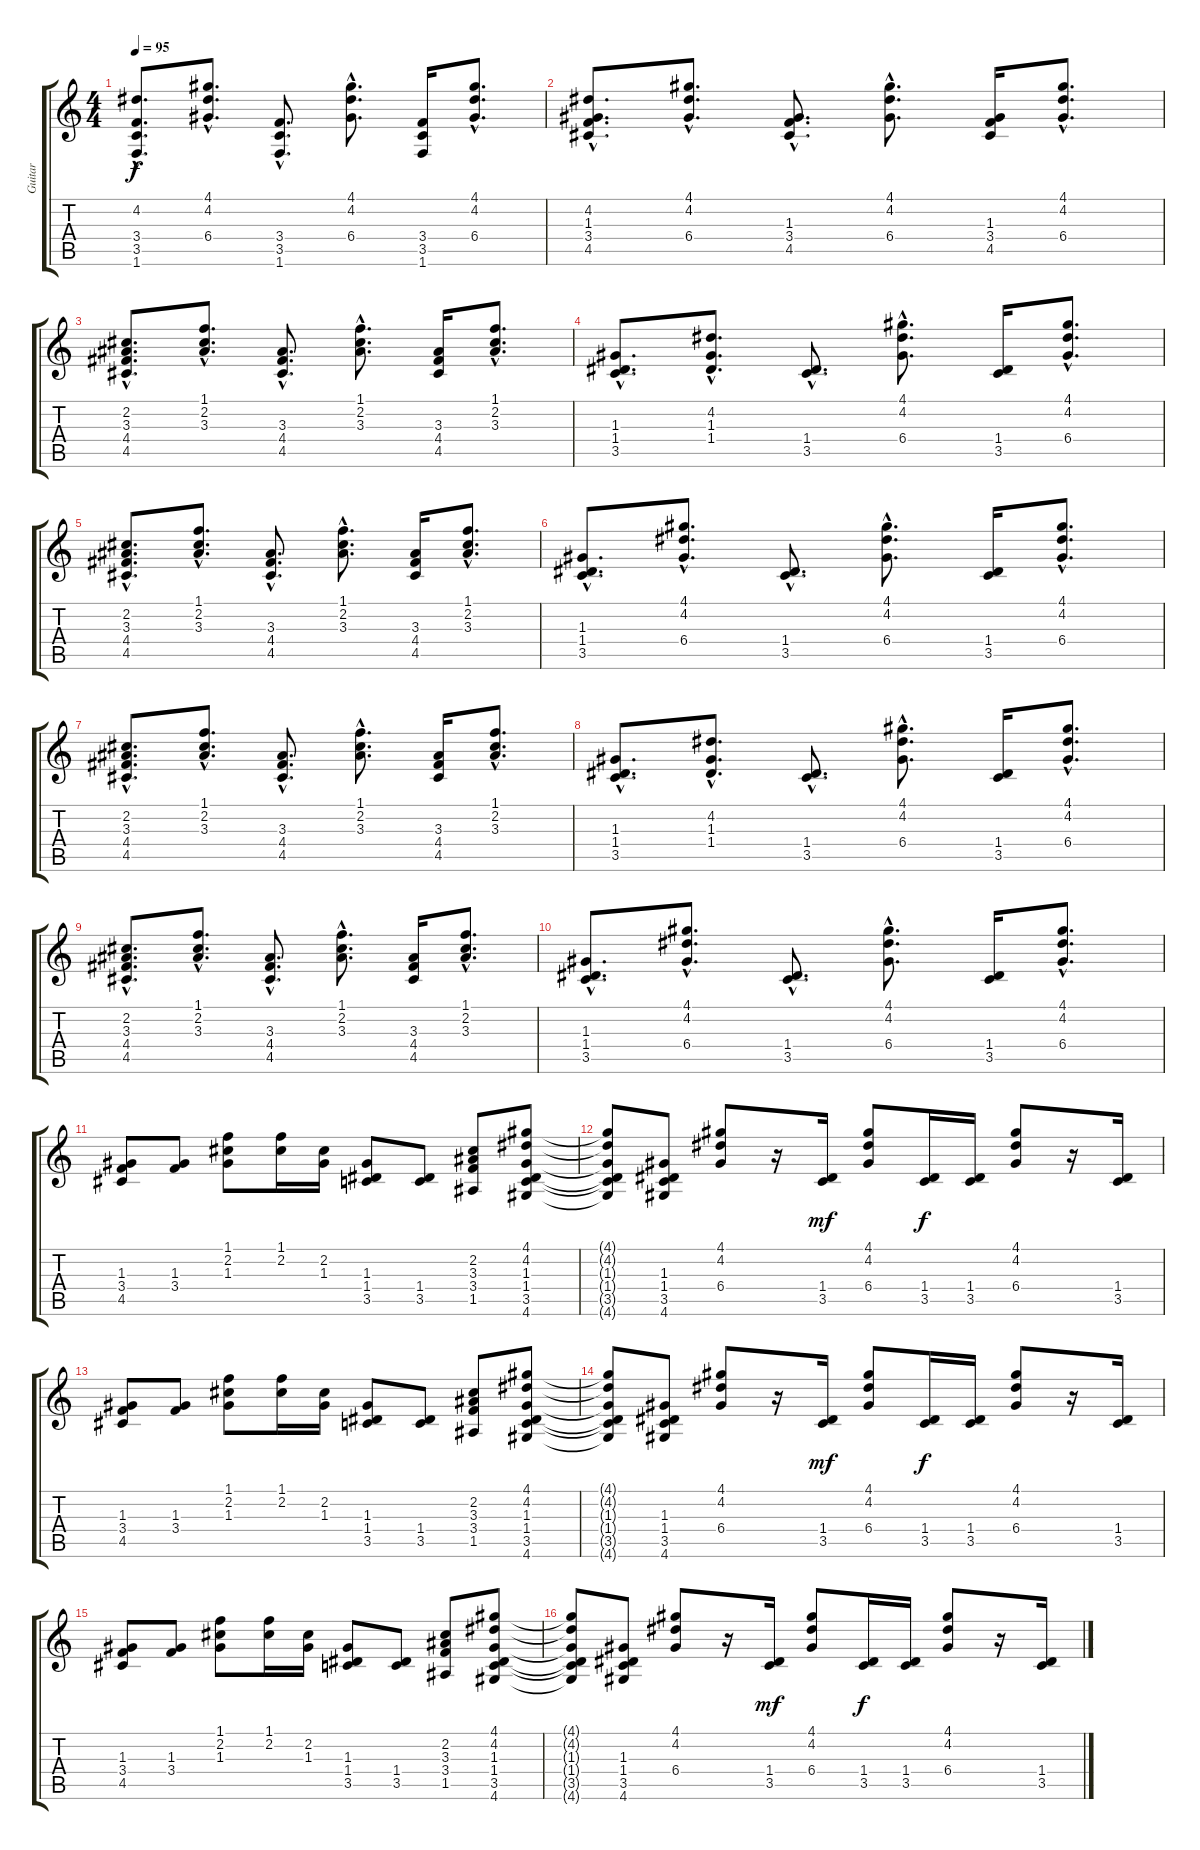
\track ("Guitar" "Guitar") {instrument acousticguitarsteel}
\staff {score tabs}
\tuning (E4 B3 G3 D3 A2 E2) {hide}
\ts (4 4)
\tempo 95
\clef g2
\ks c
(4.2{hac} 3.4{hac} 3.5{hac} 1.6{hac}).8{d dy f} (4.1{hac} 4.2{hac} 6.4{hac}).8{d} (3.4{hac} 3.5{hac} 1.6{hac}).8{d} (4.1{hac} 4.2{hac} 6.4{hac}).8{d} (3.4 3.5 1.6).16 (4.1{hac} 4.2{hac} 6.4{hac}).8{d} |
(4.2{hac} 1.3{hac} 3.4{hac} 4.5{hac}).8{d} (4.1{hac} 4.2{hac} 6.4{hac}).8{d} (1.3{hac} 3.4{hac} 4.5{hac}).8{d} (4.1{hac} 4.2{hac} 6.4{hac}).8{d} (1.3 3.4 4.5).16 (4.1{hac} 4.2{hac} 6.4{hac}).8{d} |
(2.2{hac} 3.3{hac} 4.4{hac} 4.5{hac}).8{d} (1.1{hac} 2.2{hac} 3.3{hac}).8{d} (3.3{hac} 4.4{hac} 4.5{hac}).8{d} (1.1{hac} 2.2{hac} 3.3{hac}).8{d} (3.3 4.4 4.5).16 (1.1{hac} 2.2{hac} 3.3{hac}).8{d} |
(1.3{hac} 1.4{hac} 3.5{hac}).8{d} (4.2{hac} 1.3{hac} 1.4{hac}).8{d} (1.4{hac} 3.5{hac}).8{d} (4.1{hac} 4.2{hac} 6.4{hac}).8{d} (1.4 3.5).16 (4.1{hac} 4.2{hac} 6.4{hac}).8{d} |
(2.2{hac} 3.3{hac} 4.4{hac} 4.5{hac}).8{d} (1.1{hac} 2.2{hac} 3.3{hac}).8{d} (3.3{hac} 4.4{hac} 4.5{hac}).8{d} (1.1{hac} 2.2{hac} 3.3{hac}).8{d} (3.3 4.4 4.5).16 (1.1{hac} 2.2{hac} 3.3{hac}).8{d} |
(1.3{hac} 1.4{hac} 3.5{hac}).8{d} (4.1{hac} 4.2{hac} 6.4{hac}).8{d} (1.4{hac} 3.5{hac}).8{d} (4.1{hac} 4.2{hac} 6.4{hac}).8{d} (1.4 3.5).16 (4.1{hac} 4.2{hac} 6.4{hac}).8{d} |
(2.2{hac} 3.3{hac} 4.4{hac} 4.5{hac}).8{d} (1.1{hac} 2.2{hac} 3.3{hac}).8{d} (3.3{hac} 4.4{hac} 4.5{hac}).8{d} (1.1{hac} 2.2{hac} 3.3{hac}).8{d} (3.3 4.4 4.5).16 (1.1{hac} 2.2{hac} 3.3{hac}).8{d} |
(1.3{hac} 1.4{hac} 3.5{hac}).8{d} (4.2{hac} 1.3{hac} 1.4{hac}).8{d} (1.4{hac} 3.5{hac}).8{d} (4.1{hac} 4.2{hac} 6.4{hac}).8{d} (1.4 3.5).16 (4.1{hac} 4.2{hac} 6.4{hac}).8{d} |
(2.2{hac} 3.3{hac} 4.4{hac} 4.5{hac}).8{d} (1.1{hac} 2.2{hac} 3.3{hac}).8{d} (3.3{hac} 4.4{hac} 4.5{hac}).8{d} (1.1{hac} 2.2{hac} 3.3{hac}).8{d} (3.3 4.4 4.5).16 (1.1{hac} 2.2{hac} 3.3{hac}).8{d} |
(1.3{hac} 1.4{hac} 3.5{hac}).8{d} (4.1{hac} 4.2{hac} 6.4{hac}).8{d} (1.4{hac} 3.5{hac}).8{d} (4.1{hac} 4.2{hac} 6.4{hac}).8{d} (1.4 3.5).16 (4.1{hac} 4.2{hac} 6.4{hac}).8{d} |
(1.3 3.4 4.5).8 (1.3 3.4).8 (1.1 2.2 1.3).8 (1.1 2.2).16 (2.2 1.3).16 (1.3 1.4 3.5).8 (1.4 3.5).8 (2.2 3.3 3.4 1.5).8 (4.1 4.2 1.3 1.4 3.5 4.6).8 |
(4.1{t} 4.2{t} 1.3{t} 1.4{t} 3.5{t} 4.6{t}).8 (1.3 1.4 3.5 4.6).8 (4.1 4.2 6.4).8 r.16 (1.4 3.5).16{dy mf} (4.1 4.2 6.4).8 (1.4 3.5).16{dy f} (1.4 3.5).16 (4.1 4.2 6.4).8 r.16 (1.4 3.5).16 |
(1.3 3.4 4.5).8 (1.3 3.4).8 (1.1 2.2 1.3).8 (1.1 2.2).16 (2.2 1.3).16 (1.3 1.4 3.5).8 (1.4 3.5).8 (2.2 3.3 3.4 1.5).8 (4.1 4.2 1.3 1.4 3.5 4.6).8 |
(4.1{t} 4.2{t} 1.3{t} 1.4{t} 3.5{t} 4.6{t}).8 (1.3 1.4 3.5 4.6).8 (4.1 4.2 6.4).8 r.16 (1.4 3.5).16{dy mf} (4.1 4.2 6.4).8 (1.4 3.5).16{dy f} (1.4 3.5).16 (4.1 4.2 6.4).8 r.16 (1.4 3.5).16 |
(1.3 3.4 4.5).8 (1.3 3.4).8 (1.1 2.2 1.3).8 (1.1 2.2).16 (2.2 1.3).16 (1.3 1.4 3.5).8 (1.4 3.5).8 (2.2 3.3 3.4 1.5).8 (4.1 4.2 1.3 1.4 3.5 4.6).8 |
(4.1{t} 4.2{t} 1.3{t} 1.4{t} 3.5{t} 4.6{t}).8 (1.3 1.4 3.5 4.6).8 (4.1 4.2 6.4).8 r.16 (1.4 3.5).16{dy mf} (4.1 4.2 6.4).8 (1.4 3.5).16{dy f} (1.4 3.5).16 (4.1 4.2 6.4).8 r.16 (1.4 3.5).16
